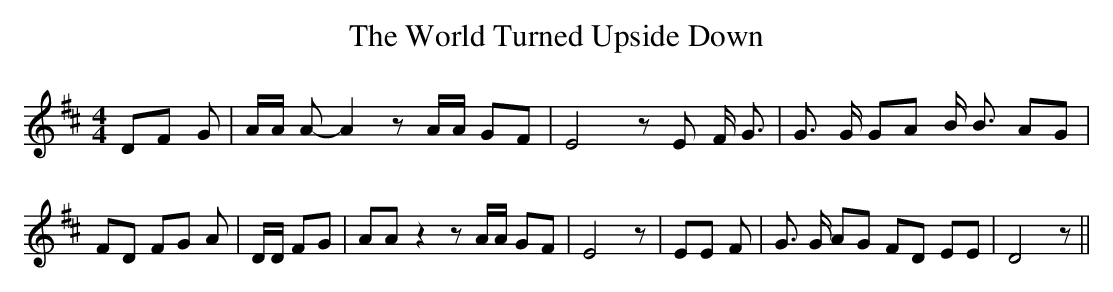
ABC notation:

X:1
T:The World Turned Upside Down
M:4/4
L:1/8
K:D
 DF G| A/2A/2 A- A2 z A/2A/2 GF| E4 z E F/2 G3/2| G3/2 G/2 GA B/2 B3/2 AG|\
 FD FG A| D/2D/2 FG| AA z2 z A/2A/2 GF| E4 z| EE F| G3/2 G/2 AG FD EE|\
 D4 z||
